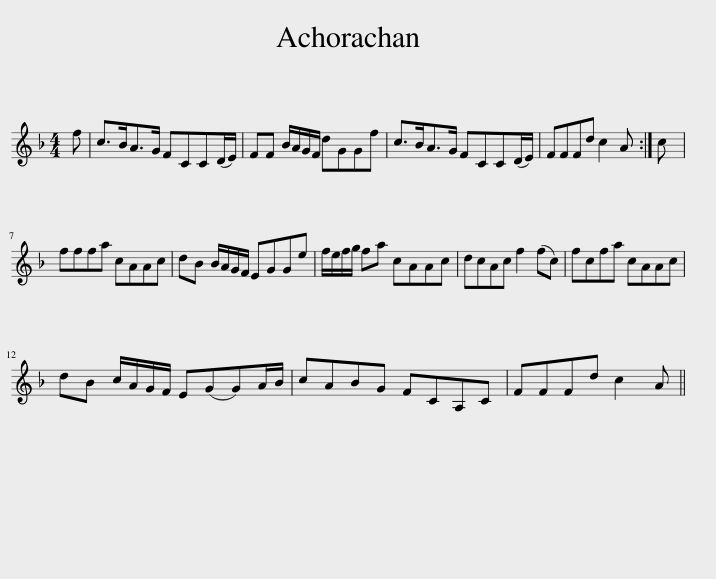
X:1
L:1/8
M:4/4
I:linebreak $
K:F
V:1 treble
V:1
 f | c>BA>G FCC(D/E/) | FF B/A/G/F/ dGGf | c>BA>G FCC(D/E/) | FFFd c2 A :| %5
 c |$ fffa cAAc | dB B/A/G/F/ EGGe | f/e/f/g/ fa cAAc | dcAc f2 (fc) | %10
 fcfa cAAc |$ dB c/A/G/F/ E(GG)A/B/ | cABG FCA,C | FFFd c2 A || %14
